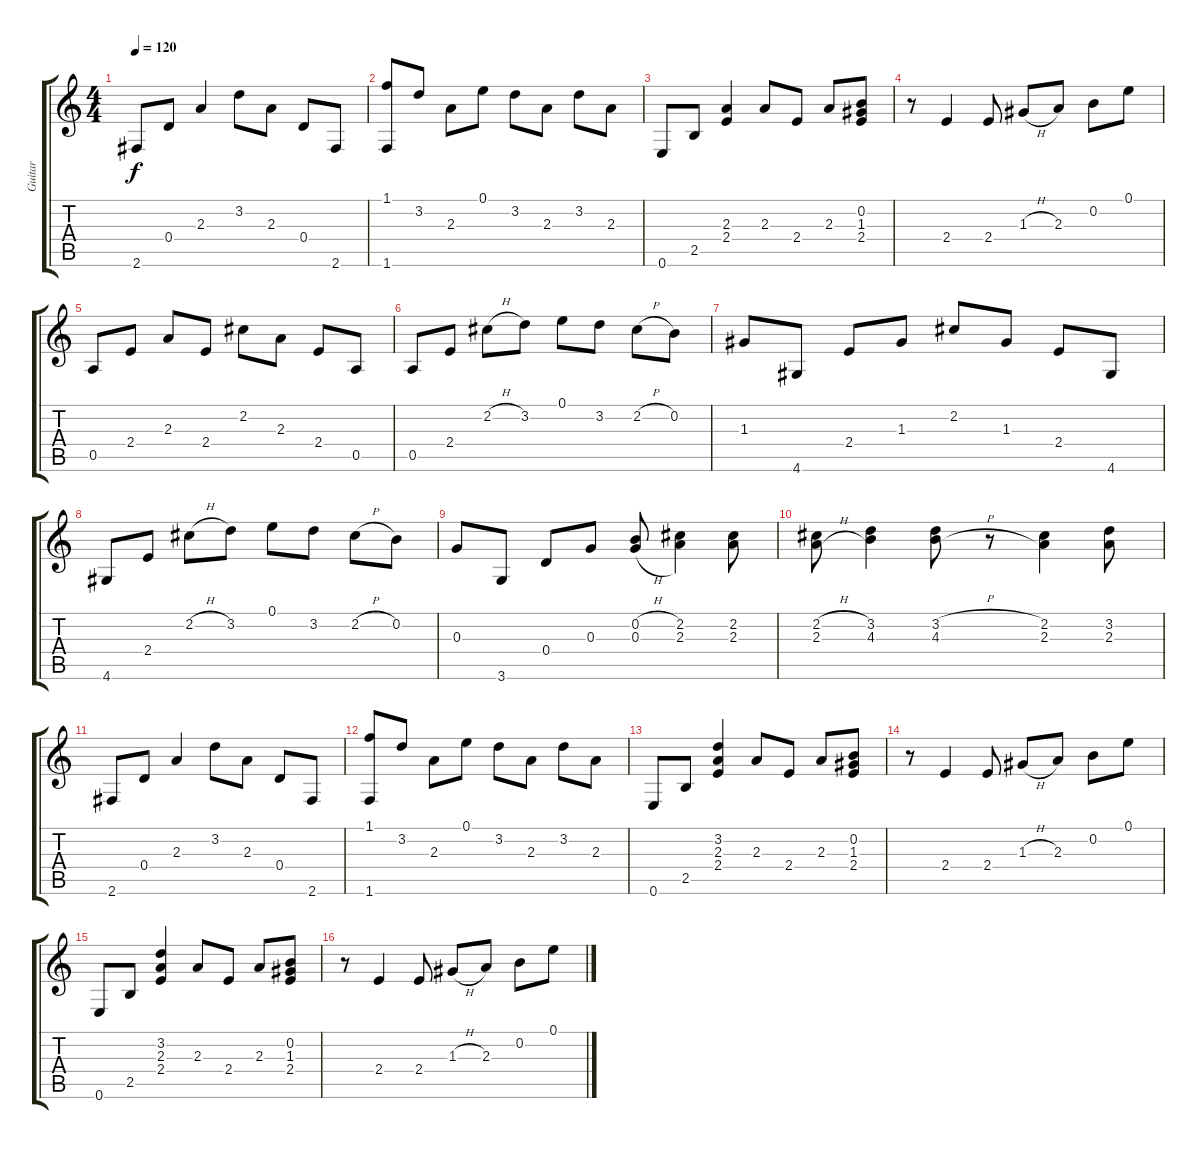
\track ("Guitar" "Guitar") {instrument electricguitarclean}
\staff {score tabs}
\tuning (E4 B3 G3 D3 A2 E2) {hide}
\ts (4 4)
\tempo 120
\clef g2
\ks c
2.6.8{dy f} 0.4.8 2.3.4 3.2.8 2.3.8 0.4.8 2.6.8 |
(1.1 1.6).8 3.2.8 2.3.8 0.1.8 3.2.8 2.3.8 3.2.8 2.3.8 |
0.6.8 2.5.8 (2.3 2.4).4 2.3.8 2.4.8 2.3.8 (0.2 1.3 2.4).8 |
r.8 2.4.4 2.4.8 1.3{h}.8 2.3.8 0.2.8 0.1.8 |
0.5.8 2.4.8 2.3.8 2.4.8 2.2.8 2.3.8 2.4.8 0.5.8 |
0.5.8 2.4.8 2.2{h}.8 3.2.8 0.1.8 3.2.8 2.2{h}.8 0.2.8 |
1.3.8 4.6.8 2.4.8 1.3.8 2.2.8 1.3.8 2.4.8 4.6.8 |
4.6.8 2.4.8 2.2{h}.8 3.2.8 0.1.8 3.2.8 2.2{h}.8 0.2.8 |
0.3.8 3.6.8 0.4.8 0.3.8 (0.2{h} 0.3{h}).8 (2.2 2.3).4 (2.2 2.3).8 |
(2.2{h} 2.3{h}).8 (3.2 4.3).4 (3.2{h} 4.3{h}).8 r.8 (2.2 2.3).4 (3.2 2.3).8 |
2.6.8 0.4.8 2.3.4 3.2.8 2.3.8 0.4.8 2.6.8 |
(1.1 1.6).8 3.2.8 2.3.8 0.1.8 3.2.8 2.3.8 3.2.8 2.3.8 |
0.6.8 2.5.8 (3.2 2.3 2.4).4 2.3.8 2.4.8 2.3.8 (0.2 1.3 2.4).8 |
r.8 2.4.4 2.4.8 1.3{h}.8 2.3.8 0.2.8 0.1.8 |
0.6.8 2.5.8 (3.2 2.3 2.4).4 2.3.8 2.4.8 2.3.8 (0.2 1.3 2.4).8 |
r.8 2.4.4 2.4.8 1.3{h}.8 2.3.8 0.2.8 0.1.8
